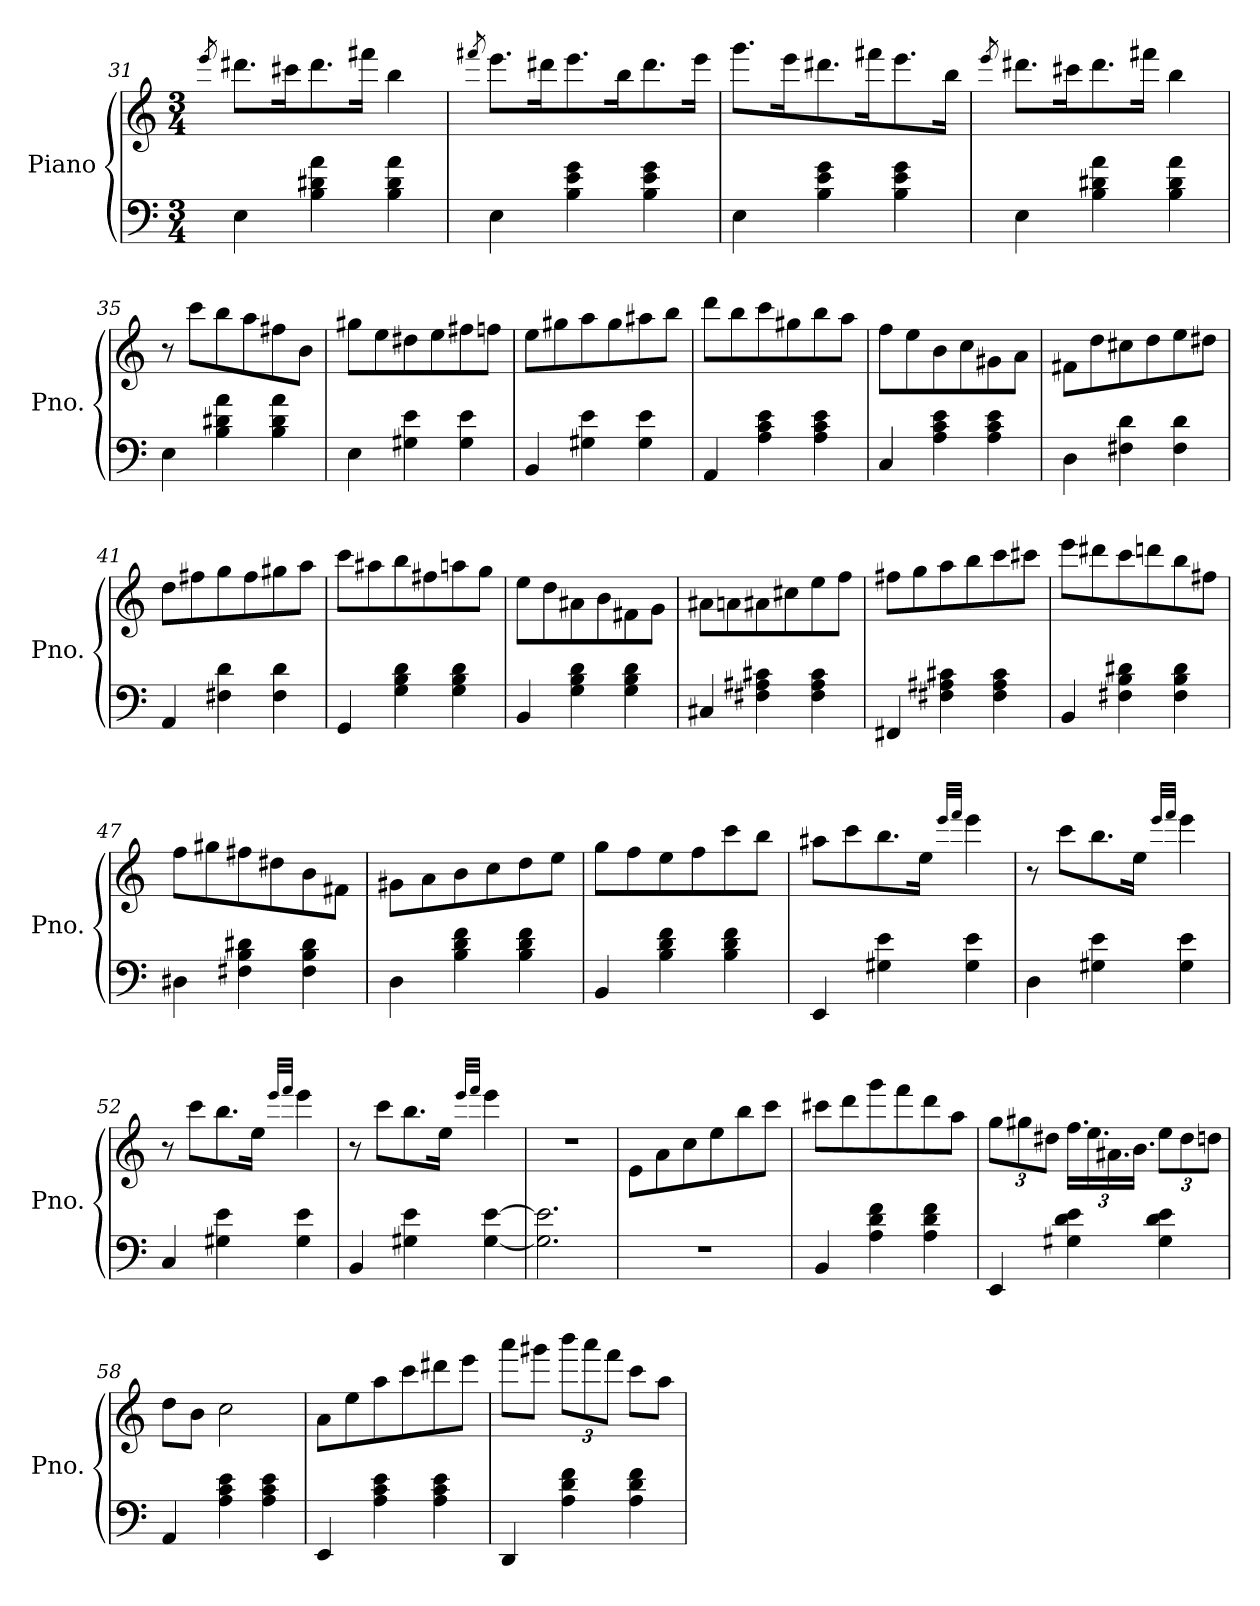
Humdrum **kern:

**kern	**kern
*part1	*part1
*staff2	*staff1
*I"Piano	*
*I'Pno.	*
*clefF4	*clefG2
*k[]	*k[]
*M3/4	*M3/4
=31	=31
.	8qeee/
4E\	8.ddd#X\L
.	16ccc#X\K
4B\ 4d#X\ 4a\	8.ddd#\
.	16fff#X\Jk
4B\ 4d#\ 4a\	4bb\
=32	=32
.	8qfff#X/
4E\	8.eee\L
.	16ddd#X\K
4B\ 4e\ 4g\	8.eee\
.	16bb\K
4B\ 4e\ 4g\	8.ddd#\
.	16eee\Jk
=33	=33
4E\	8.ggg\L
.	16eee\K
4B\ 4e\ 4g\	8.ddd#X\
.	16fff#X\K
4B\ 4e\ 4g\	8.eee\
.	16bb\Jk
!!LO:LB:g=z
=34	=34
.	8qeee/
4E\	8.ddd#X\L
.	16ccc#X\K
4B\ 4d#X\ 4a\	8.ddd#\
.	16fff#X\Jk
4B\ 4d#\ 4a\	4bb\
=35	=35
4E\	8r
.	8ccc\L
4B\ 4d#X\ 4a\	8bb\
.	8aa\
4B\ 4d#\ 4a\	8ff#X\
.	8b\J
=36	=36
4E\	8gg#X\L
.	8ee\
4G#X\ 4e\	8dd#X\
.	8ee\
4G#\ 4e\	8ff#X\
.	8ffn\J
=37	=37
4BB/	8ee\L
.	8gg#X\
4G#X\ 4e\	8aa\
.	8gg#\
4G#\ 4e\	8aa#X\
.	8bb\J
=38	=38
4AA/	8ddd\L
.	8bb\
4A\ 4c\ 4e\	8ccc\
.	8gg#X\
4A\ 4c\ 4e\	8bb\
.	8aa\J
!!LO:LB:g=z
=39	=39
4C/	8ff\L
.	8ee\
4A\ 4c\ 4e\	8b\
.	8cc\
4A\ 4c\ 4e\	8g#X\
.	8a\J
=40	=40
4D\	8f#X\L
.	8dd\
4F#X\ 4d\	8cc#X\
.	8dd\
4F#\ 4d\	8ee\
.	8dd#X\J
=41	=41
4AA/	8dd\L
.	8ff#X\
4F#X\ 4d\	8gg\
.	8ff#\
4F#\ 4d\	8gg#X\
.	8aa\J
=42	=42
4GG/	8ccc\L
.	8aa#X\
4G\ 4B\ 4d\	8bb\
.	8ff#X\
4G\ 4B\ 4d\	8aan\
.	8gg\J
=43	=43
4BB/	8ee\L
.	8dd\
4G\ 4B\ 4d\	8a#X\
.	8b\
4G\ 4B\ 4d\	8f#X\
.	8g\J
!!LO:LB:g=z
=44	=44
4C#X/	8a#X\L
.	8an\
4F#X\ 4A#X\ 4c#X\	8a#X\
.	8cc#X\
4F#\ 4A#\ 4c#\	8ee\
.	8ff\J
=45	=45
4FF#X/	8ff#X\L
.	8gg\
4F#X\ 4A#X\ 4c#X\	8aa\
.	8bb\
4F#\ 4A#\ 4c#\	8ccc\
.	8ccc#X\J
=46	=46
4BB/	8eee\L
.	8ddd#X\
4F#X\ 4B\ 4d#X\	8ccc\
.	8dddn\
4F#\ 4B\ 4d#\	8bb\
.	8ff#X\J
=47	=47
4D#X\	8ff\L
.	8gg#X\
4F#X\ 4B\ 4d#X\	8ff#X\
.	8dd#X\
4F#\ 4B\ 4d#\	8b\
.	8f#X\J
!!LO:LB:g=z
=48	=48
4D\	8g#X\L
.	8a\
4B\ 4d\ 4f\	8b\
.	8cc\
4B\ 4d\ 4f\	8dd\
.	8ee\J
=49	=49
4BB/	8gg\L
.	8ff\
4B\ 4d\ 4f\	8ee\
.	8ff\
4B\ 4d\ 4f\	8ccc\
.	8bb\J
=50	=50
4EE/	8aa#X\L
.	8ccc\
4G#X\ 4e\	8.bb\
.	16ee\Jk
.	32qeee/LLL
.	32qfff/JJJ
4G#\ 4e\	4eee\
=51	=51
4D\	8r
.	8ccc\L
4G#X\ 4e\	8.bb\
.	16ee\Jk
.	32qeee/LLL
.	32qfff/JJJ
4G#\ 4e\	4eee\
=52	=52
4C/	8r
.	8ccc\L
4G#X\ 4e\	8.bb\
.	16ee\Jk
.	32qeee/LLL
.	32qfff/JJJ
4G#\ 4e\	4eee\
!!LO:LB:g=z
=53	=53
4BB/	8r
.	8ccc\L
4G#X\ 4e\	8.bb\
.	16ee\Jk
.	32qeee/LLL
.	32qfff/JJJ
[4G#\ [4e\	4eee\
=54	=54
2.G#\] 2.e\]	2.r
=55	=55
2.r	8e\L
.	8a\
.	8cc\
.	8ee\
.	8bb\
.	8ccc\J
=56	=56
4BB/	8ccc#X\L
.	8ddd\
4A\ 4d\ 4f\	8ggg\
.	8fff\
4A\ 4d\ 4f\	8ddd\
.	8aa\J
=57	=57
*	*Xbrackettup
4EE/	12gg\L
.	12gg#X\
.	12dd#X\J
4G#X\ 4d\ 4e\	24.ff\LL
.	24.ee\
.	24.a#X\
.	24.b\JJ
4G#\ 4d\ 4e\	12ee\L
.	12dd#\
.	12ddn\J
!!LO:PB:g=z
=58	=58
4AA/	8dd\L
.	8b\J
4A\ 4c\ 4e\	2cc\
4A\ 4c\ 4e\	.
=59	=59
4EE/	8a\L
.	8ee\
4A\ 4c\ 4e\	8aa\
.	8ccc\
4A\ 4c\ 4e\	8ddd#X\
.	8eee\J
=60	=60
4DD/	8aaa\L
.	8ggg#X\J
4A\ 4d\ 4f\	12bbb\L
.	12aaa\
.	12fff\J
4A\ 4d\ 4f\	8ccc\L
.	8aa\J
=	=
*-	*-
